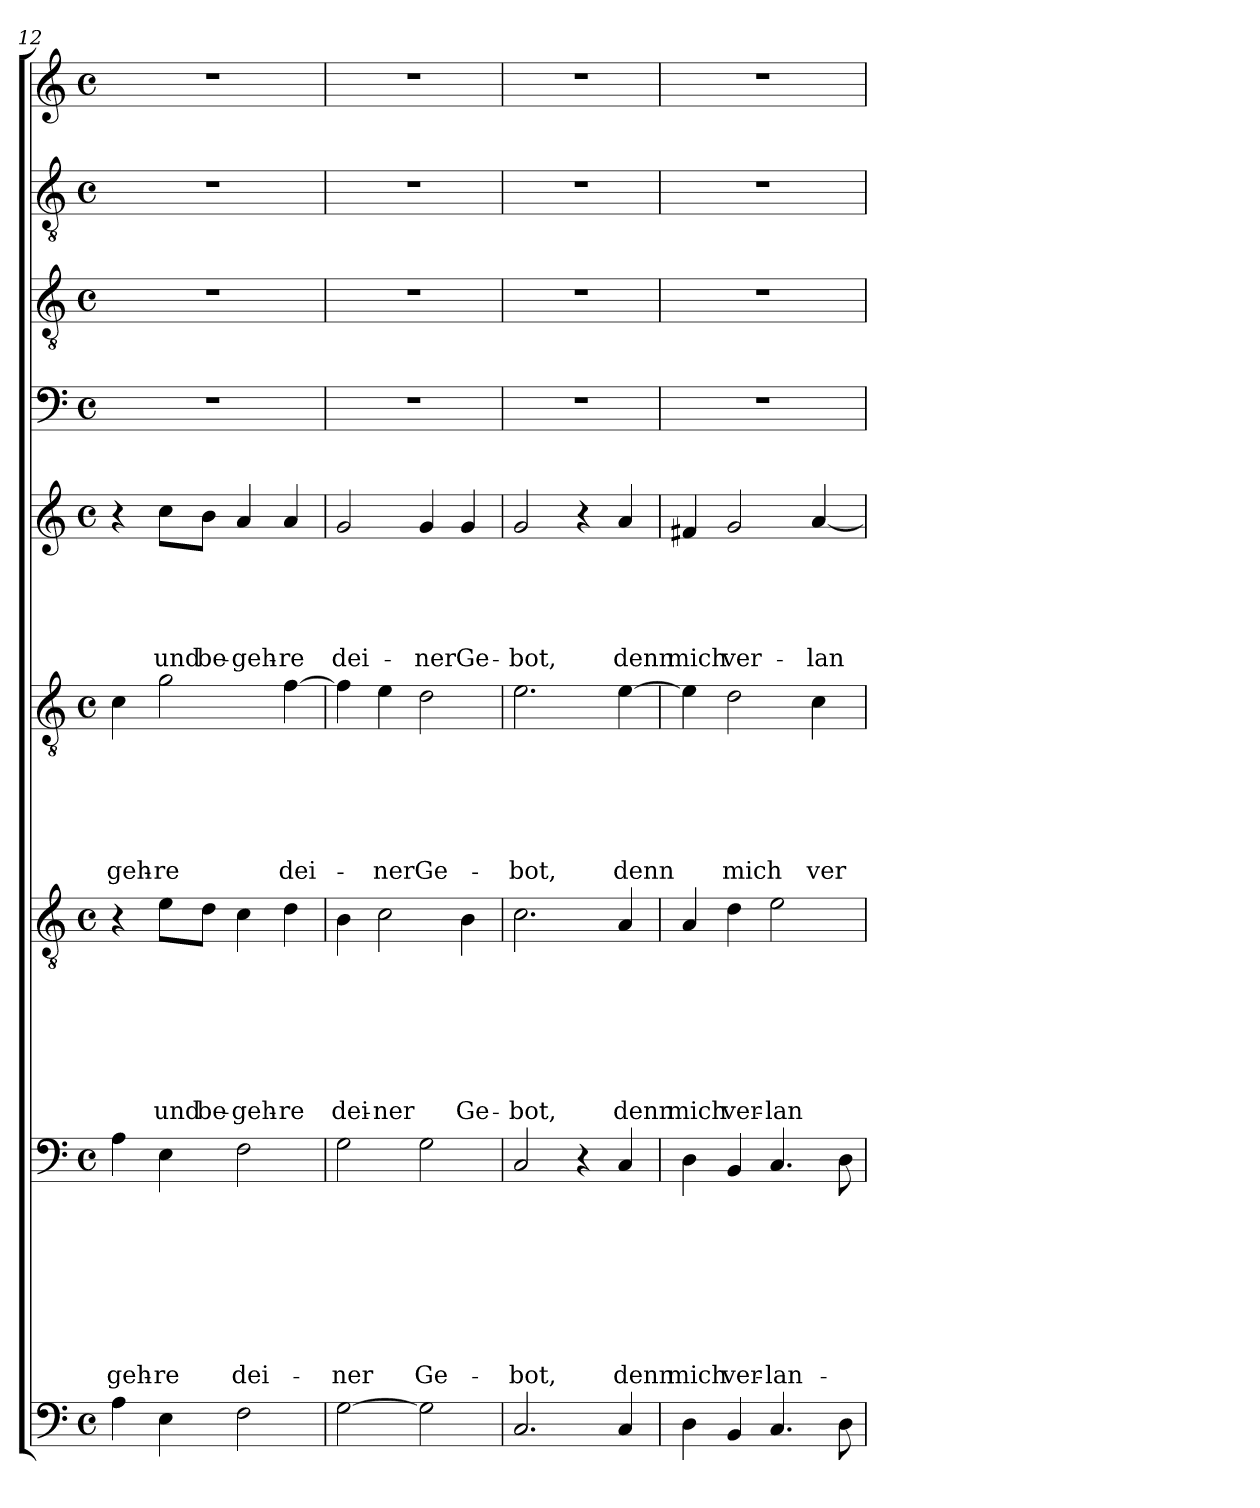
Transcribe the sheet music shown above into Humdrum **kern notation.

**kern	**kern	**text	**text	**text	**text	**text	**text	**text	**text	**kern	**text	**text	**text	**text	**text	**text	**text	**kern	**text	**text	**text	**text	**text	**text	**kern	**text	**text	**text	**text	**text	**kern	**kern	**kern	**kern
*part9	*part8	*part8	*part8	*part8	*part8	*part8	*part8	*part8	*part8	*part7	*part7	*part7	*part7	*part7	*part7	*part7	*part7	*part6	*part6	*part6	*part6	*part6	*part6	*part6	*part5	*part5	*part5	*part5	*part5	*part5	*part4	*part3	*part2	*part1
*staff9	*staff8	*staff8	*staff8	*staff8	*staff8	*staff8	*staff8	*staff8	*staff8	*staff7	*staff7	*staff7	*staff7	*staff7	*staff7	*staff7	*staff7	*staff6	*staff6	*staff6	*staff6	*staff6	*staff6	*staff6	*staff5	*staff5	*staff5	*staff5	*staff5	*staff5	*staff4	*staff3	*staff2	*staff1
*clefF4	*clefF4	*	*	*	*	*	*	*	*	*clefGv2	*	*	*	*	*	*	*	*clefGv2	*	*	*	*	*	*	*clefG2	*	*	*	*	*	*clefF4	*clefGv2	*clefGv2	*clefG2
*k[]	*k[]	*	*	*	*	*	*	*	*	*k[]	*	*	*	*	*	*	*	*k[]	*	*	*	*	*	*	*k[]	*	*	*	*	*	*k[]	*k[]	*k[]	*k[]
*C:	*C:	*	*	*	*	*	*	*	*	*C:	*	*	*	*	*	*	*	*C:	*	*	*	*	*	*	*C:	*	*	*	*	*	*C:	*C:	*C:	*C:
*M4/4	*M4/4	*	*	*	*	*	*	*	*	*M4/4	*	*	*	*	*	*	*	*M4/4	*	*	*	*	*	*	*M4/4	*	*	*	*	*	*M4/4	*M4/4	*M4/4	*M4/4
*met(c)	*met(c)	*	*	*	*	*	*	*	*	*met(c)	*	*	*	*	*	*	*	*met(c)	*	*	*	*	*	*	*met(c)	*	*	*	*	*	*met(c)	*met(c)	*met(c)	*met(c)
=12	=12	=12	=12	=12	=12	=12	=12	=12	=12	=12	=12	=12	=12	=12	=12	=12	=12	=12	=12	=12	=12	=12	=12	=12	=12	=12	=12	=12	=12	=12	=12	=12	=12	=12
!	!	!	!	!	!	!	!	!	!LO:LY:b	!	!	!	!	!	!	!	!	!	!	!	!	!	!	!LO:LY:b	!	!	!	!	!	!	!	!	!	!
4A\	4A\	.	.	.	.	.	.	.	-geh-	4r	.	.	.	.	.	.	.	4c\	.	.	.	.	.	-geh-	4r	.	.	.	.	.	1r	1r	1r	1r
!	!	!	!	!	!	!	!	!	!LO:LY:b	!	!	!	!	!	!	!	!LO:LY:b	!	!	!	!	!	!	!LO:LY:b	!	!	!	!	!	!LO:LY:b	!	!	!	!
4E\	4E\	.	.	.	.	.	.	.	-re	8e\L	.	.	.	.	.	.	und	2g\	.	.	.	.	.	-re	8cc\L	.	.	.	.	und	.	.	.	.
!	!	!	!	!	!	!	!	!	!	!	!	!	!	!	!	!	!LO:LY:b	!	!	!	!	!	!	!	!	!	!	!	!	!LO:LY:b	!	!	!	!
.	.	.	.	.	.	.	.	.	.	8d\J	.	.	.	.	.	.	be-	.	.	.	.	.	.	.	8b\J	.	.	.	.	be-	.	.	.	.
!	!	!	!	!	!	!	!	!	!LO:LY:b	!	!	!	!	!	!	!	!LO:LY:b	!	!	!	!	!	!	!	!	!	!	!	!	!LO:LY:b	!	!	!	!
2F\	2F\	.	.	.	.	.	.	.	dei-	4c\	.	.	.	.	.	.	-geh-	.	.	.	.	.	.	.	4a/	.	.	.	.	-geh-	.	.	.	.
!	!	!	!	!	!	!	!	!	!	!	!	!	!	!	!	!	!LO:LY:b	!	!	!	!	!	!	!LO:LY:b	!	!	!	!	!	!LO:LY:b	!	!	!	!
.	.	.	.	.	.	.	.	.	.	4d\	.	.	.	.	.	.	-re	[4f\	.	.	.	.	.	dei-	4a/	.	.	.	.	-re	.	.	.	.
=13	=13	=13	=13	=13	=13	=13	=13	=13	=13	=13	=13	=13	=13	=13	=13	=13	=13	=13	=13	=13	=13	=13	=13	=13	=13	=13	=13	=13	=13	=13	=13	=13	=13	=13
!	!	!	!	!	!	!	!	!	!LO:LY:b	!	!	!	!	!	!	!	!LO:LY:b	!	!	!	!	!	!	!	!	!	!	!	!	!LO:LY:b	!	!	!	!
[2G\	2G\	.	.	.	.	.	.	.	-ner	4B\	.	.	.	.	.	.	dei-	4f\]	.	.	.	.	.	.	2g/	.	.	.	.	dei-	1r	1r	1r	1r
!	!	!	!	!	!	!	!	!	!	!	!	!	!	!	!	!	!LO:LY:b	!	!	!	!	!	!	!LO:LY:b	!	!	!	!	!	!	!	!	!	!
.	.	.	.	.	.	.	.	.	.	2c\	.	.	.	.	.	.	-ner	4e\	.	.	.	.	.	-ner	.	.	.	.	.	.	.	.	.	.
!	!	!	!	!	!	!	!	!	!LO:LY:b	!	!	!	!	!	!	!	!	!	!	!	!	!	!	!LO:LY:b	!	!	!	!	!	!LO:LY:b	!	!	!	!
2G\]	2G\	.	.	.	.	.	.	.	Ge-	.	.	.	.	.	.	.	.	2d\	.	.	.	.	.	Ge-	4g/	.	.	.	.	-ner	.	.	.	.
!	!	!	!	!	!	!	!	!	!	!	!	!	!	!	!	!	!LO:LY:b	!	!	!	!	!	!	!	!	!	!	!	!	!LO:LY:b	!	!	!	!
.	.	.	.	.	.	.	.	.	.	4B\	.	.	.	.	.	.	Ge-	.	.	.	.	.	.	.	4g/	.	.	.	.	Ge-	.	.	.	.
!!LO:LB:g=z
=14	=14	=14	=14	=14	=14	=14	=14	=14	=14	=14	=14	=14	=14	=14	=14	=14	=14	=14	=14	=14	=14	=14	=14	=14	=14	=14	=14	=14	=14	=14	=14	=14	=14	=14
!	!	!	!	!	!	!	!	!	!LO:LY:b	!	!	!	!	!	!	!	!LO:LY:b	!	!	!	!	!	!	!LO:LY:b	!	!	!	!	!	!LO:LY:b	!	!	!	!
2.C/	2C/	.	.	.	.	.	.	.	-bot,	2.c\	.	.	.	.	.	.	-bot,	2.e\	.	.	.	.	.	-bot,	2g/	.	.	.	.	-bot,	1r	1r	1r	1r
.	4r	.	.	.	.	.	.	.	.	.	.	.	.	.	.	.	.	.	.	.	.	.	.	.	4r	.	.	.	.	.	.	.	.	.
!	!	!	!	!	!	!	!	!	!LO:LY:b	!	!	!	!	!	!	!	!LO:LY:b	!	!	!	!	!	!	!LO:LY:b	!	!	!	!	!	!LO:LY:b	!	!	!	!
4C/	4C/	.	.	.	.	.	.	.	denn	4A/	.	.	.	.	.	.	denn	[4e\	.	.	.	.	.	denn	4a/	.	.	.	.	denn	.	.	.	.
=15	=15	=15	=15	=15	=15	=15	=15	=15	=15	=15	=15	=15	=15	=15	=15	=15	=15	=15	=15	=15	=15	=15	=15	=15	=15	=15	=15	=15	=15	=15	=15	=15	=15	=15
!	!	!	!	!	!	!	!	!	!LO:LY:b	!	!	!	!	!	!	!	!LO:LY:b	!	!	!	!	!	!	!	!	!	!	!	!	!LO:LY:b	!	!	!	!
4D\	4D\	.	.	.	.	.	.	.	mich	4A/	.	.	.	.	.	.	mich	4e\]	.	.	.	.	.	.	4f#X/	.	.	.	.	mich	1r	1r	1r	1r
!	!	!	!	!	!	!	!	!	!LO:LY:b	!	!	!	!	!	!	!	!LO:LY:b	!	!	!	!	!	!	!LO:LY:b	!	!	!	!	!	!LO:LY:b	!	!	!	!
4BB/	4BB/	.	.	.	.	.	.	.	ver-	4d\	.	.	.	.	.	.	ver-	2d\	.	.	.	.	.	mich	2g/	.	.	.	.	ver-	.	.	.	.
!	!	!	!	!	!	!	!	!	!LO:LY:b	!	!	!	!	!	!	!	!LO:LY:b	!	!	!	!	!	!	!	!	!	!	!	!	!	!	!	!	!
4.C/	4.C/	.	.	.	.	.	.	.	-lan-	2e\	.	.	.	.	.	.	-lan-	.	.	.	.	.	.	.	.	.	.	.	.	.	.	.	.	.
!	!	!	!	!	!	!	!	!	!	!	!	!	!	!	!	!	!	!	!	!	!	!	!	!LO:LY:b	!	!	!	!	!	!LO:LY:b	!	!	!	!
.	.	.	.	.	.	.	.	.	.	.	.	.	.	.	.	.	.	4c\	.	.	.	.	.	ver-	[4a/	.	.	.	.	-lan-	.	.	.	.
8D\	8D\	.	.	.	.	.	.	.	.	.	.	.	.	.	.	.	.	.	.	.	.	.	.	.	.	.	.	.	.	.	.	.	.	.
=	=	=	=	=	=	=	=	=	=	=	=	=	=	=	=	=	=	=	=	=	=	=	=	=	=	=	=	=	=	=	=	=	=	=
*-	*-	*-	*-	*-	*-	*-	*-	*-	*-	*-	*-	*-	*-	*-	*-	*-	*-	*-	*-	*-	*-	*-	*-	*-	*-	*-	*-	*-	*-	*-	*-	*-	*-	*-
